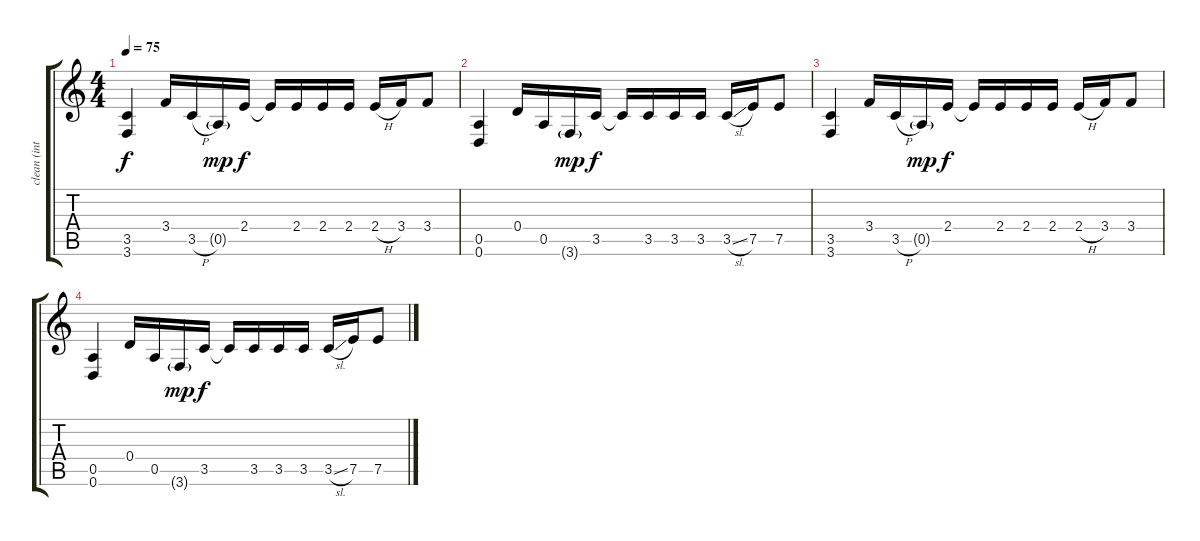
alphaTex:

\track ("clean (intro)" "clean (int") {instrument electricguitarclean}
\staff {score tabs}
\tuning (E4 B3 G3 D3 A2 D2) {hide}
\ts (4 4)
\tempo 75
\clef g2
\ks c
(3.5 3.6).4{dy f instrument electricguitarclean} 3.4.16 3.5{h}.16 0.5{g}.16{dy mp} 2.4.16{dy f} 2.4{t}.16 2.4.16 2.4.16 2.4.16 2.4{h}.16 3.4.16 3.4.8 |
(0.5 0.6).4 0.4.16 0.5.16 3.6{g}.16{dy mp} 3.5.16{dy f} 3.5{t}.16 3.5.16 3.5.16 3.5.16 3.5{sl}.16 7.5.16 7.5.8 |
(3.5 3.6).4 3.4.16 3.5{h}.16 0.5{g}.16{dy mp} 2.4.16{dy f} 2.4{t}.16 2.4.16 2.4.16 2.4.16 2.4{h}.16 3.4.16 3.4.8 |
(0.5 0.6).4 0.4.16 0.5.16 3.6{g}.16{dy mp} 3.5.16{dy f} 3.5{t}.16 3.5.16 3.5.16 3.5.16 3.5{sl}.16 7.5.16 7.5.8
